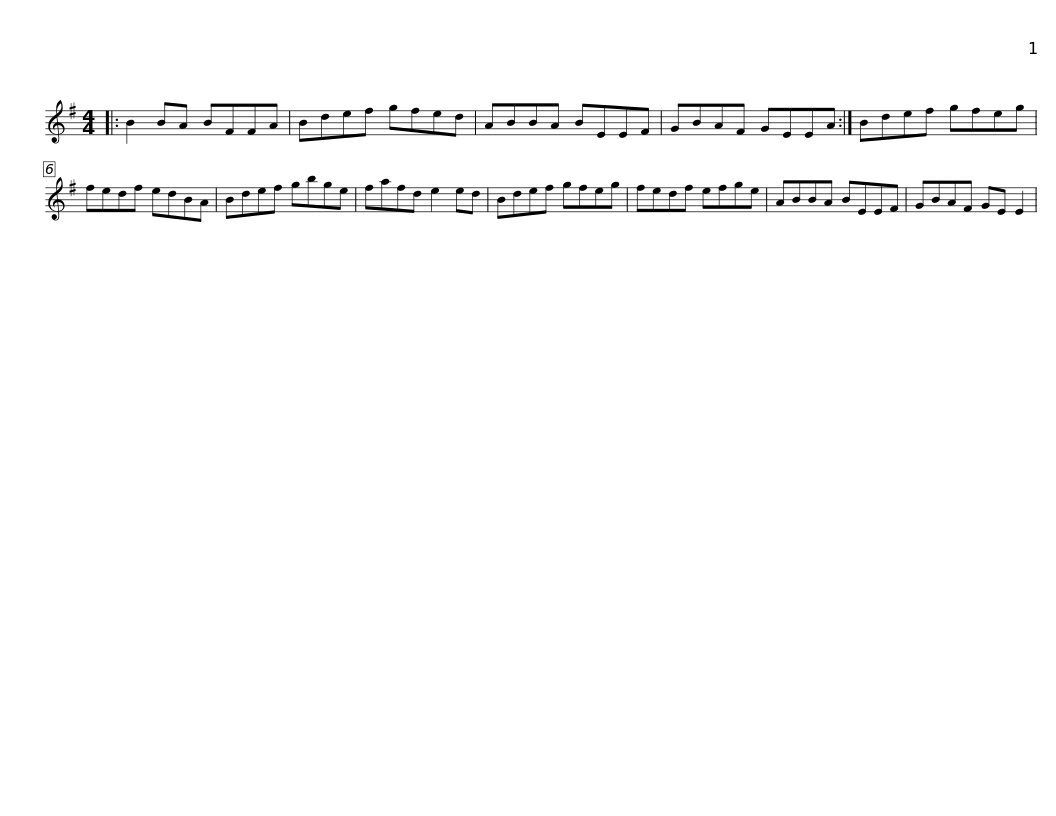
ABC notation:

X:1
L:1/8
M:4/4
I:linebreak $
K:G
V:1 treble
V:1
|: B2 BA BFFA | Bdef gfed | ABBA BEEF | GBAF GEEA :| Bdef gfeg |$ %5
 fedf edBA | Bdef gbge | fafd e2 ed | Bdef gfeg | fedf efge |$ %10
 ABBA BEEF | GBAF GE E2 | %12
